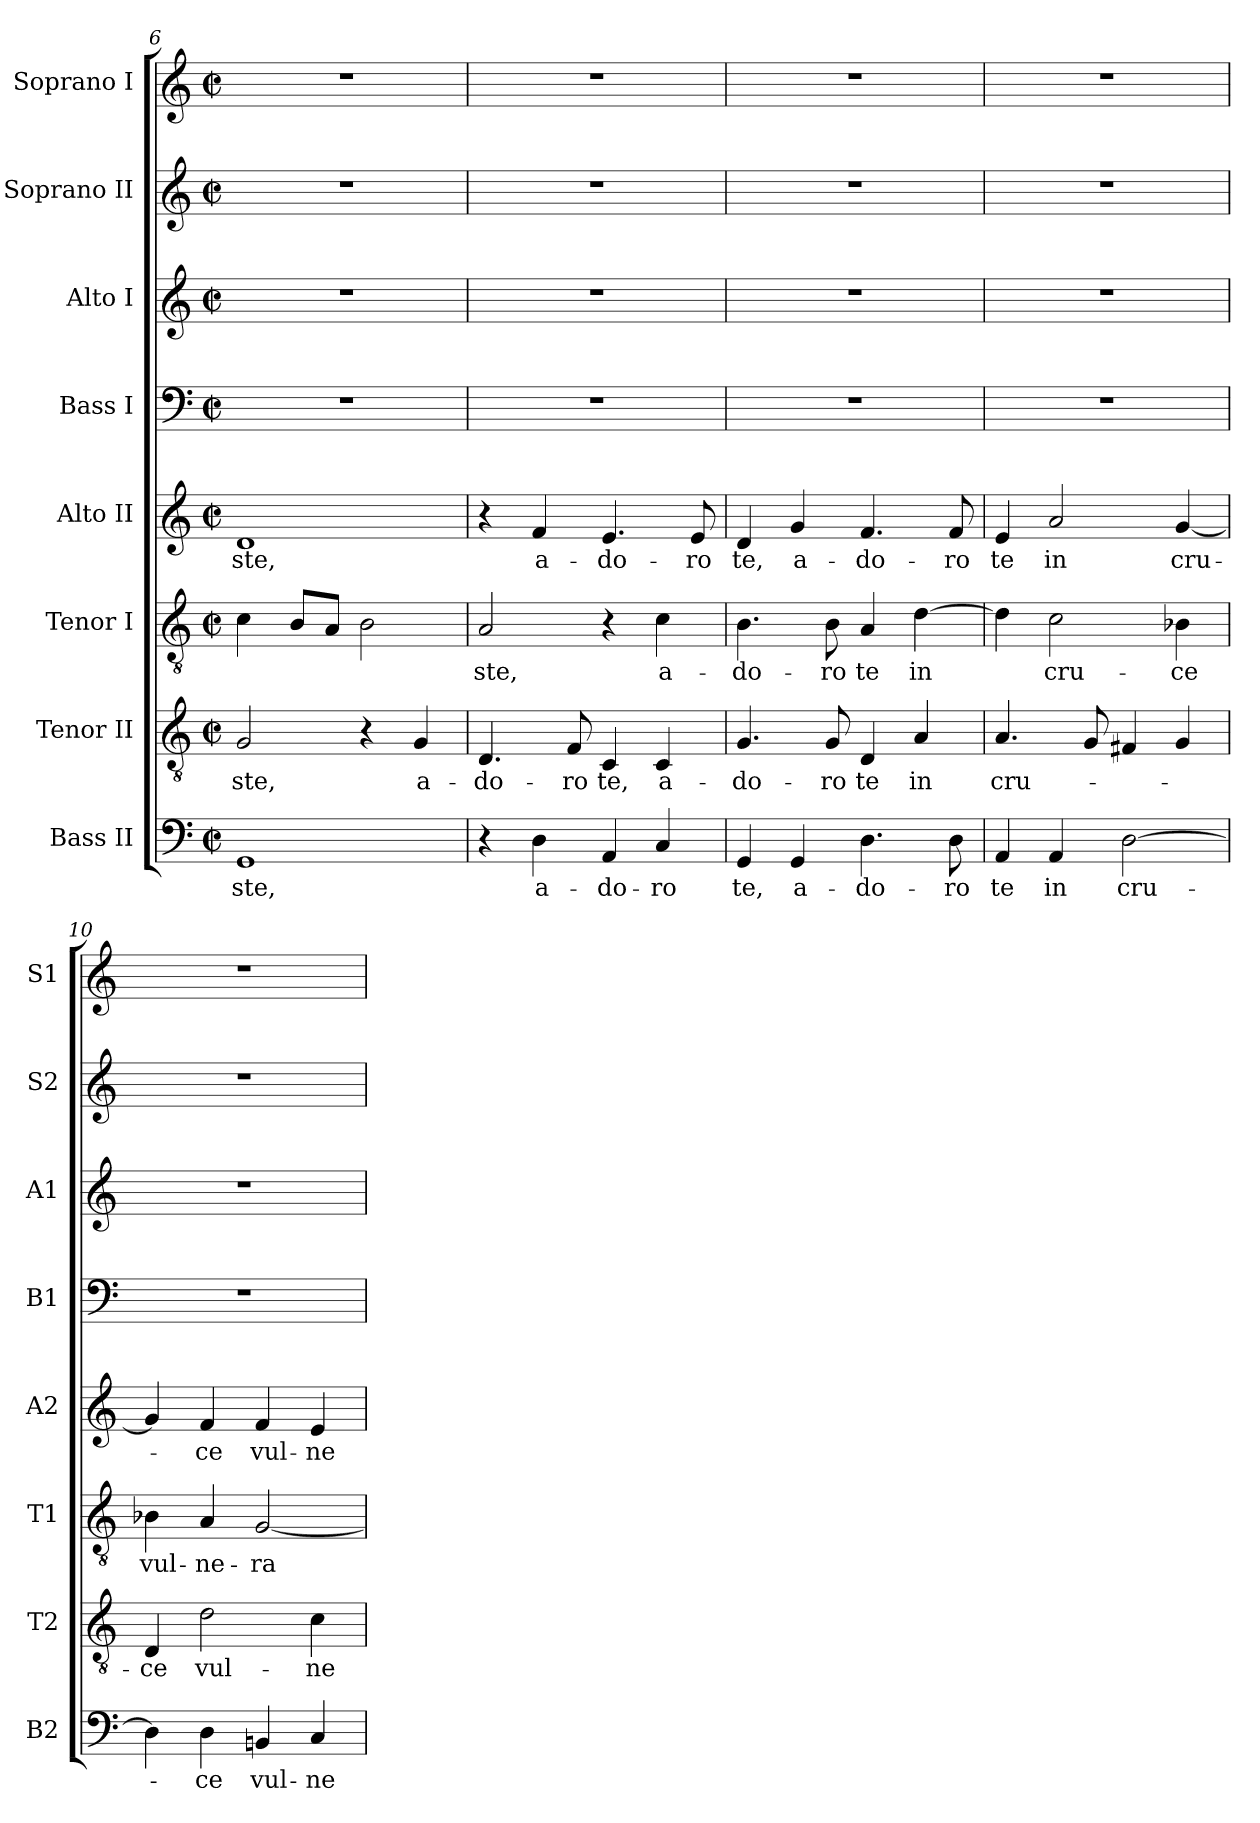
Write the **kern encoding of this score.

**kern	**text	**kern	**text	**kern	**text	**kern	**text	**kern	**kern	**kern	**kern
*part8	*part8	*part7	*part7	*part6	*part6	*part5	*part5	*part4	*part3	*part2	*part1
*staff8	*staff8	*staff7	*staff7	*staff6	*staff6	*staff5	*staff5	*staff4	*staff3	*staff2	*staff1
*I"Bass II	*	*I"Tenor II	*	*I"Tenor I	*	*I"Alto II	*	*I"Bass I	*I"Alto I	*I"Soprano II	*I"Soprano I
*I'B2	*	*I'T2	*	*I'T1	*	*I'A2	*	*I'B1	*I'A1	*I'S2	*I'S1
*clefF4	*	*clefGv2	*	*clefGv2	*	*clefG2	*	*clefF4	*clefG2	*clefG2	*clefG2
*k[]	*	*k[]	*	*k[]	*	*k[]	*	*k[]	*k[]	*k[]	*k[]
*C:	*	*C:	*	*C:	*	*C:	*	*C:	*C:	*C:	*C:
*M2/2	*	*M2/2	*	*M2/2	*	*M2/2	*	*M2/2	*M2/2	*M2/2	*M2/2
*met(c|)	*	*met(c|)	*	*met(c|)	*	*met(c|)	*	*met(c|)	*met(c|)	*met(c|)	*met(c|)
=6	=6	=6	=6	=6	=6	=6	=6	=6	=6	=6	=6
1GG	-ste,	2G/	-ste,	4c\	.	1d	-ste,	1r	1r	1r	1r
.	.	.	.	8B/L	.	.	.	.	.	.	.
.	.	.	.	8A/J	.	.	.	.	.	.	.
.	.	4r	.	2B\	.	.	.	.	.	.	.
.	.	4G/	a-	.	.	.	.	.	.	.	.
=7	=7	=7	=7	=7	=7	=7	=7	=7	=7	=7	=7
4r	.	4.D/	-do-	2A/	-ste,	4r	.	1r	1r	1r	1r
4D\	a-	.	.	.	.	4f/	a-	.	.	.	.
.	.	8F/	-ro	.	.	.	.	.	.	.	.
4AA/	-do-	4C/	te,	4r	.	4.e/	-do-	.	.	.	.
4C/	-ro	4C/	a-	4c\	a-	.	.	.	.	.	.
.	.	.	.	.	.	8e/	-ro	.	.	.	.
=8	=8	=8	=8	=8	=8	=8	=8	=8	=8	=8	=8
4GG/	te,	4.G/	-do-	4.B\	-do-	4d/	te,	1r	1r	1r	1r
4GG/	a-	.	.	.	.	4g/	a-	.	.	.	.
.	.	8G/	-ro	8B\	-ro	.	.	.	.	.	.
4.D\	-do-	4D/	te	4A/	te	4.f/	-do-	.	.	.	.
.	.	4A/	in	[>4d\	in	.	.	.	.	.	.
8D\	-ro	.	.	.	.	8f/	-ro	.	.	.	.
!!LO:PB:g=z
=9	=9	=9	=9	=9	=9	=9	=9	=9	=9	=9	=9
4AA/	te	4.A/	cru-	4d\]	.	4e/	te	1r	1r	1r	1r
4AA/	in	.	.	2c\	cru-	2a/	in	.	.	.	.
.	.	8G/	.	.	.	.	.	.	.	.	.
[>2D\	cru-	4F#X/	.	.	.	.	.	.	.	.	.
.	.	4G/	.	4B-X\	-ce	[<4g/	cru-	.	.	.	.
=10	=10	=10	=10	=10	=10	=10	=10	=10	=10	=10	=10
4D\]	.	4D/	-ce	4B-X\	vul-	4g/]	.	1r	1r	1r	1r
4D\	-ce	2d\	vul-	4A/	-ne-	4f/	-ce	.	.	.	.
4BBn/	vul-	.	.	[<2G/	-ra-	4f/	vul-	.	.	.	.
4C/	-ne-	4c\	-ne-	.	.	4e/	-ne-	.	.	.	.
=	=	=	=	=	=	=	=	=	=	=	=
*-	*-	*-	*-	*-	*-	*-	*-	*-	*-	*-	*-
